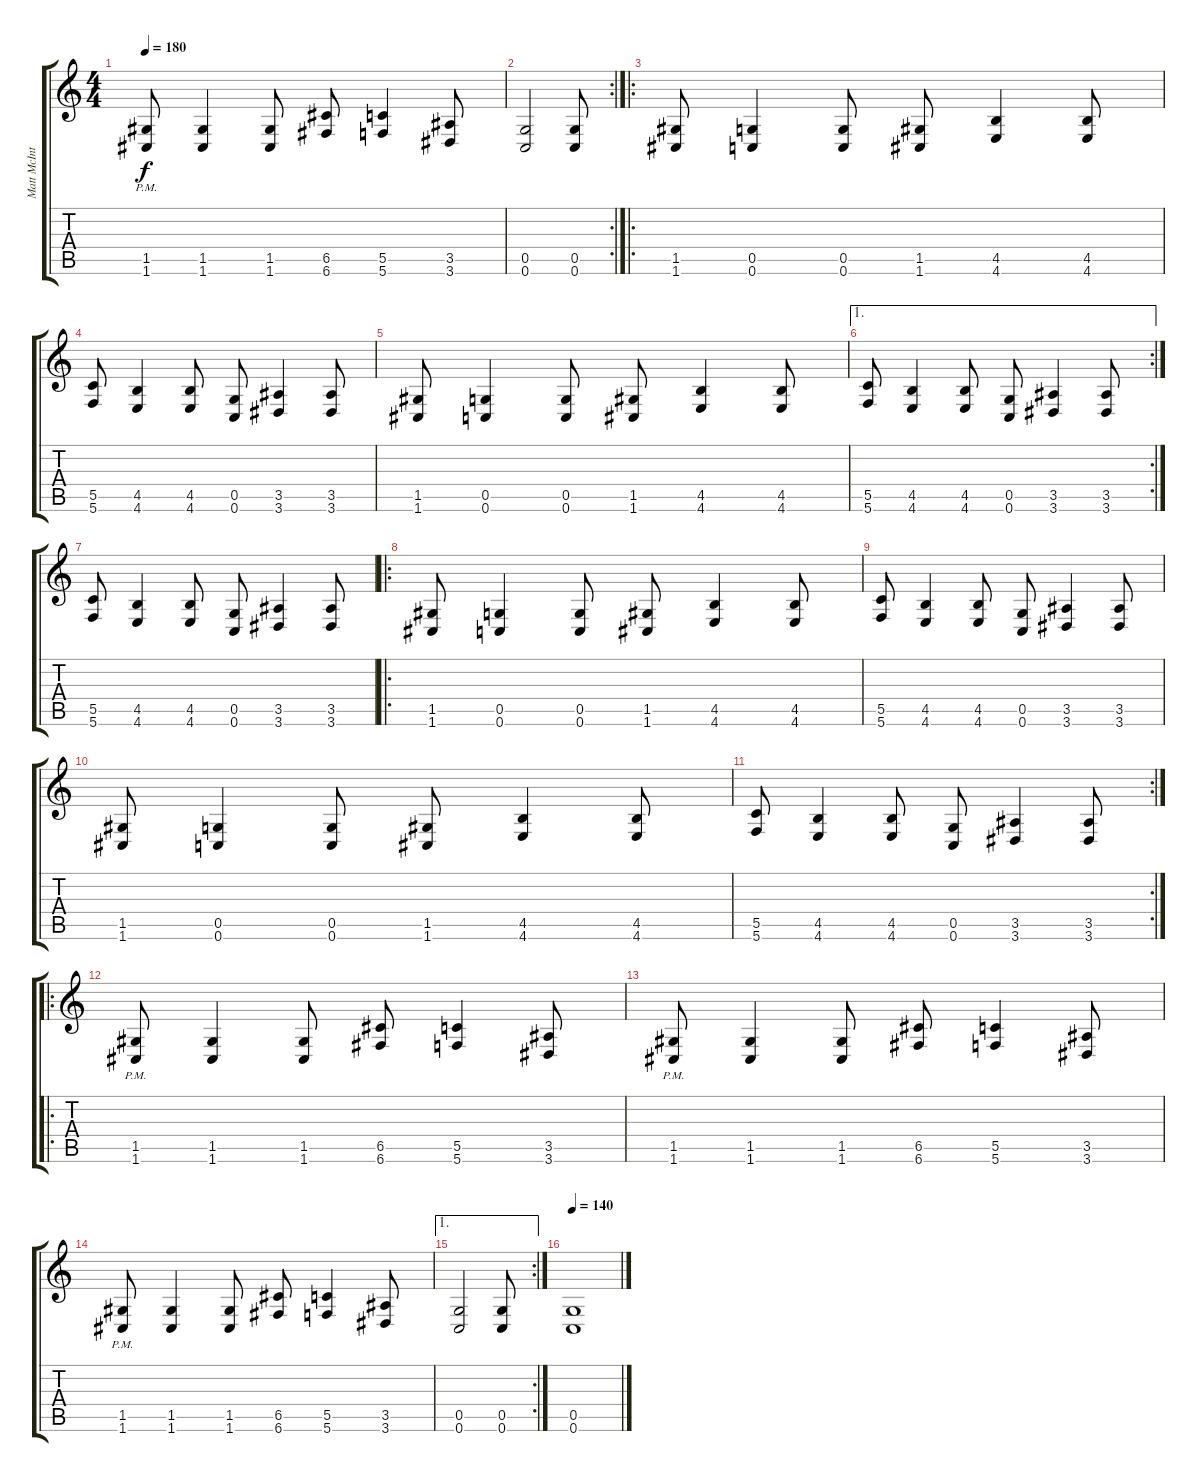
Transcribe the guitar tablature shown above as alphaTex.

\track ("Matt McIntosh" "Matt McInt") {instrument distortionguitar}
\staff {score tabs}
\tuning (D4 A3 F3 C3 G2 C2) {hide}
\ts (4 4)
\tempo 180
\clef g2
\ks c
(1.5{pm} 1.6{pm}).8{dy f} (1.5 1.6).4 (1.5 1.6).8 (6.5 6.6).8 (5.5 5.6).4 (3.5 3.6).8 |
\rc 2
(0.5 0.6).2 (0.5 0.6).8 |
\ro
(1.5 1.6).8{instrument distortionguitar} (0.5 0.6).4 (0.5 0.6).8 (1.5 1.6).8 (4.5 4.6).4 (4.5 4.6).8 |
(5.5 5.6).8 (4.5 4.6).4 (4.5 4.6).8 (0.5 0.6).8 (3.5 3.6).4 (3.5 3.6).8 |
(1.5 1.6).8 (0.5 0.6).4 (0.5 0.6).8 (1.5 1.6).8 (4.5 4.6).4 (4.5 4.6).8 |
\ae 1
\rc 2
(5.5 5.6).8 (4.5 4.6).4 (4.5 4.6).8 (0.5 0.6).8 (3.5 3.6).4 (3.5 3.6).8 |
(5.5 5.6).8 (4.5 4.6).4 (4.5 4.6).8 (0.5 0.6).8 (3.5 3.6).4 (3.5 3.6).8 |
\ro
(1.5 1.6).8 (0.5 0.6).4 (0.5 0.6).8 (1.5 1.6).8 (4.5 4.6).4 (4.5 4.6).8 |
(5.5 5.6).8 (4.5 4.6).4 (4.5 4.6).8 (0.5 0.6).8 (3.5 3.6).4 (3.5 3.6).8 |
(1.5 1.6).8 (0.5 0.6).4 (0.5 0.6).8 (1.5 1.6).8 (4.5 4.6).4 (4.5 4.6).8 |
\rc 2
(5.5 5.6).8 (4.5 4.6).4 (4.5 4.6).8 (0.5 0.6).8 (3.5 3.6).4 (3.5 3.6).8 |
\ro
(1.5{pm} 1.6{pm}).8 (1.5 1.6).4 (1.5 1.6).8 (6.5 6.6).8 (5.5 5.6).4 (3.5 3.6).8 |
(1.5{pm} 1.6{pm}).8 (1.5 1.6).4 (1.5 1.6).8 (6.5 6.6).8 (5.5 5.6).4 (3.5 3.6).8 |
(1.5{pm} 1.6{pm}).8 (1.5 1.6).4 (1.5 1.6).8 (6.5 6.6).8 (5.5 5.6).4 (3.5 3.6).8 |
\ae 1
\rc 2
(0.5 0.6).2 (0.5 0.6).8 |
\tempo 145
\tempo 140
(0.5 0.6).1
